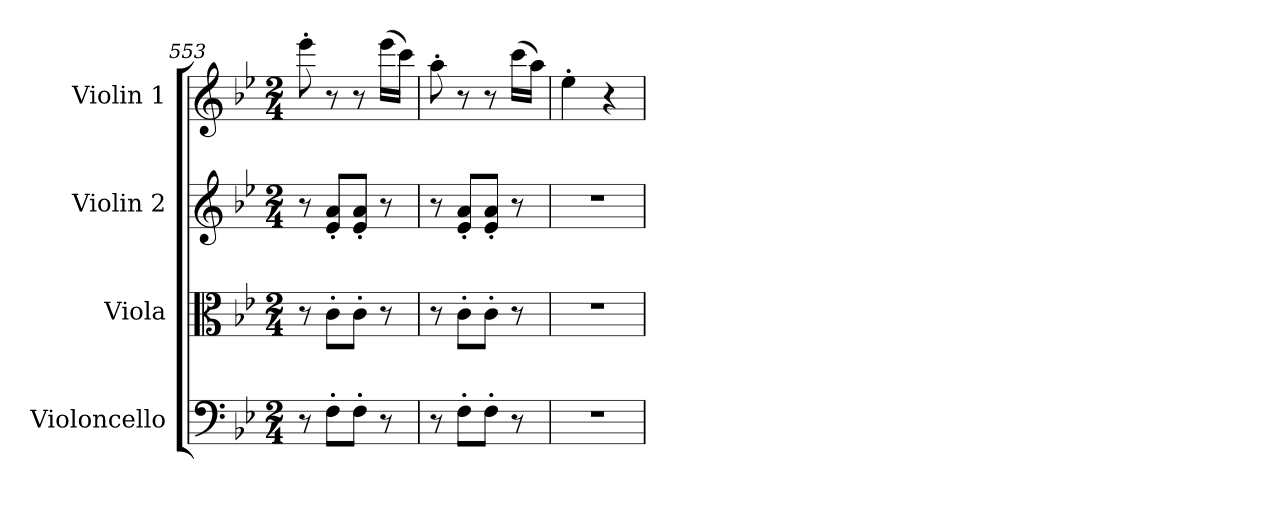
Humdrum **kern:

**kern	**kern	**kern	**kern
*part4	*part3	*part2	*part1
*staff4	*staff3	*staff2	*staff1
*I"Violoncello	*I"Viola	*I"Violin 2	*I"Violin 1
*I'Vc	*I'Vla	*I'Vln	*I'Vln
*clefF4	*clefC3	*clefG2	*clefG2
*k[b-e-]	*k[b-e-]	*k[b-e-]	*k[b-e-]
*M2/4	*M2/4	*M2/4	*M2/4
=553	=553	=553	=553
8r	8r	8r	8eee-'\
8F'\L	8c'\L	8e-/' 8a/'L	8r
8F'\J	8c'\J	8e-/' 8a/'J	8r
8r	8r	8r	(>16eee-\LL
.	.	.	16ccc\JJ)
!!LO:LB:g=z
=554	=554	=554	=554
8r	8r	8r	8aa'\
8F'\L	8c'\L	8e-/' 8a/'L	8r
8F'\J	8c'\J	8e-/' 8a/'J	8r
8r	8r	8r	(>16ccc\LL
.	.	.	16aa\JJ)
=555	=555	=555	=555
2r	2r	2r	4ee-'\
.	.	.	4r
=	=	=	=
*-	*-	*-	*-
